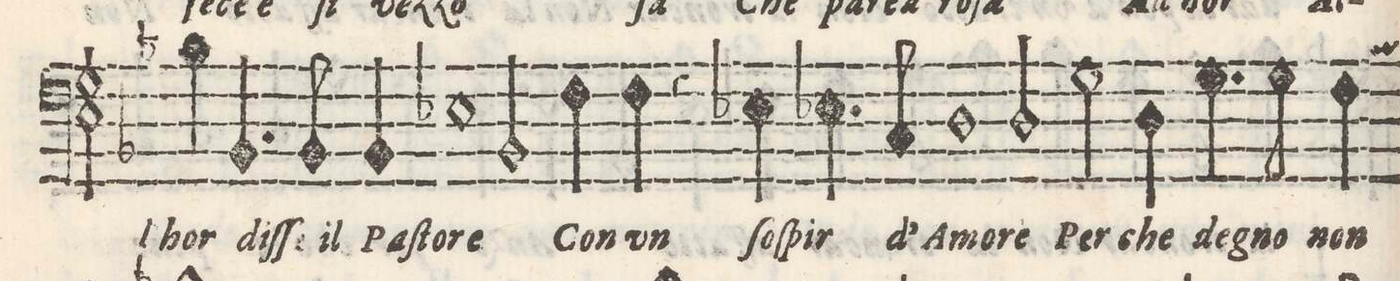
**kern	**text
*I"Basso	*
*clefF4	*
*k[b-]	*
*met(C)	*
*M2/1	*
4B-\	-l'hor
4.BB-/	diſ-
8BB-/	-ſe il
4BB-/	Paſ-
1E-X\	-to-
=14-	=14-
2BB-/	-re
4F\	Con
4F\	un
4r	.
4E-X\	ſoſ-
=15-	=15-
4.E-X\	-pir
8C/	d'A-
1D	-mo-
2D/	-re
=16-	=16-
2G\	Per-
4D\	-che
4.G\	de-
8G\	-gno
4F\	non
*-	*-
